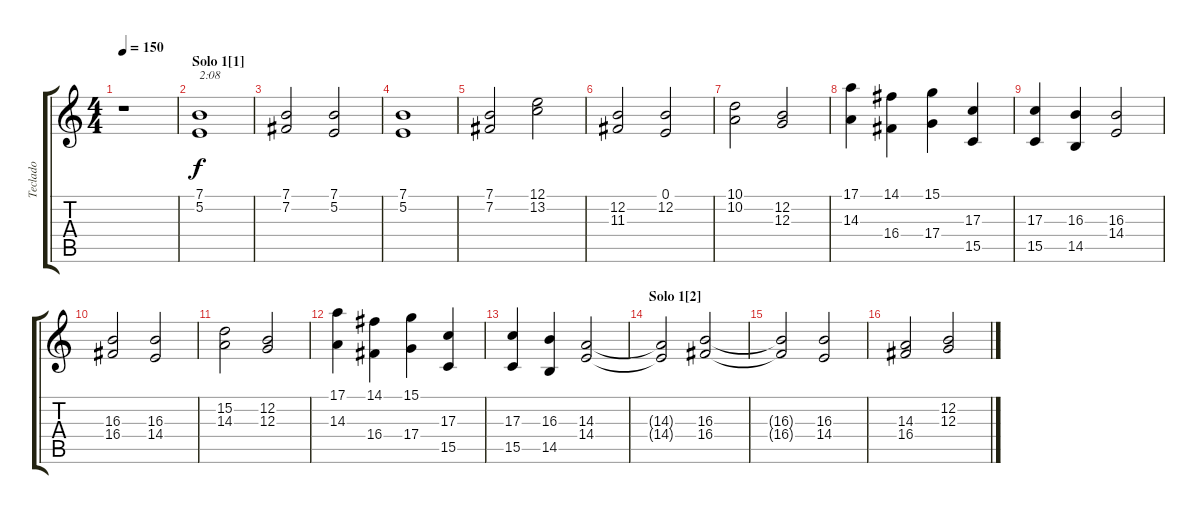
\track ("Teclado" "Teclado") {instrument stringensemble1}
\staff {score tabs}
\tuning (E4 B3 G3 D3 A2 E2) {hide}
\ts (4 4)
\tempo 150
\clef g2
\ks c
r.1{dy f} |
\section ("" "Solo 1[1]")
(7.1 5.2).1{txt "2:08"} |
(7.1 7.2).2 (7.1 5.2).2 |
(7.1 5.2).1 |
(7.1 7.2).2 (12.1 13.2).2 |
(12.2 11.3).2 (0.1 12.2).2 |
(10.1 10.2).2 (12.2 12.3).2 |
(17.1 14.3).4 (14.1 16.4).4 (15.1 17.4).4 (17.3 15.5).4 |
(17.3 15.5).4 (16.3 14.5).4 (16.3 14.4).2 |
(16.3 16.4).2 (16.3 14.4).2 |
(15.2 14.3).2 (12.2 12.3).2 |
(17.1 14.3).4 (14.1 16.4).4 (15.1 17.4).4 (17.3 15.5).4 |
(17.3 15.5).4 (16.3 14.5).4 (14.3 14.4).2 |
\section ("" "Solo 1[2]")
(14.3{t} 14.4{t}).2 (16.3 16.4).2 |
(16.3{t} 16.4{t}).2 (16.3 14.4).2 |
(14.3 16.4).2 (12.2 12.3).2
